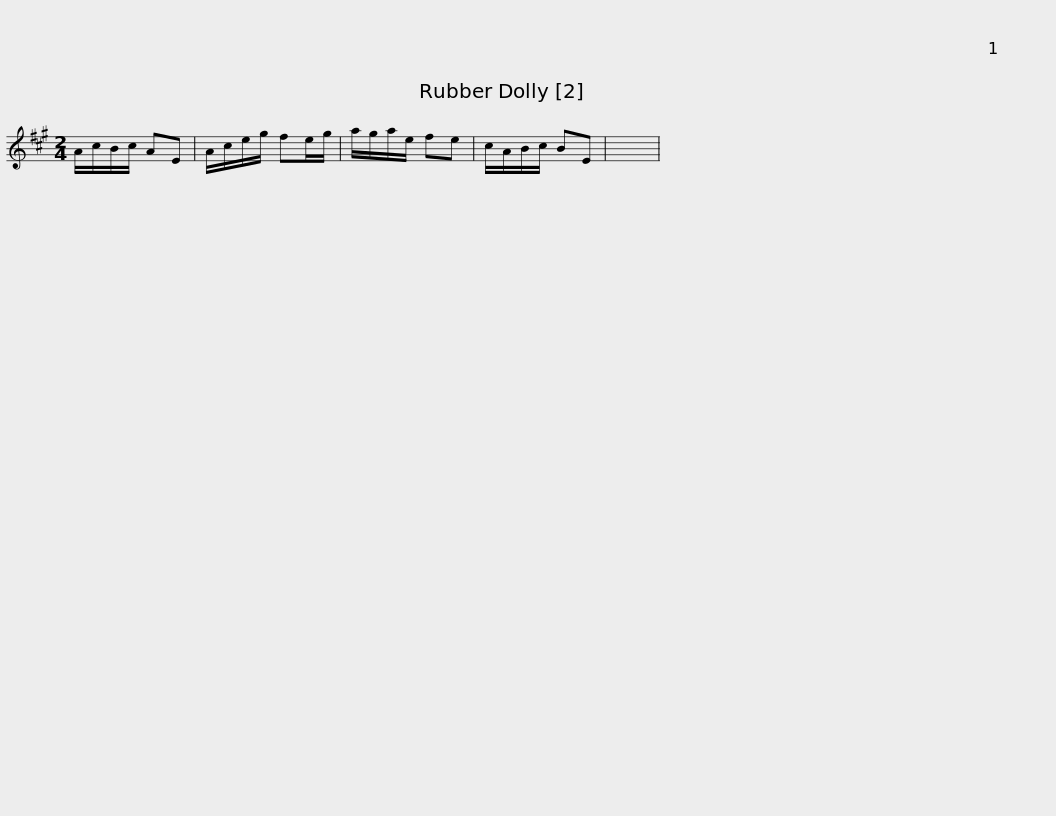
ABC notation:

X:1
L:1/8
M:2/4
I:linebreak $
K:A
V:1 treble
V:1
 A/c/B/c/ AE | A/c/e/g/ fe/g/ | a/g/a/e/ fe | c/A/B/c/ BE | x4 | %5
